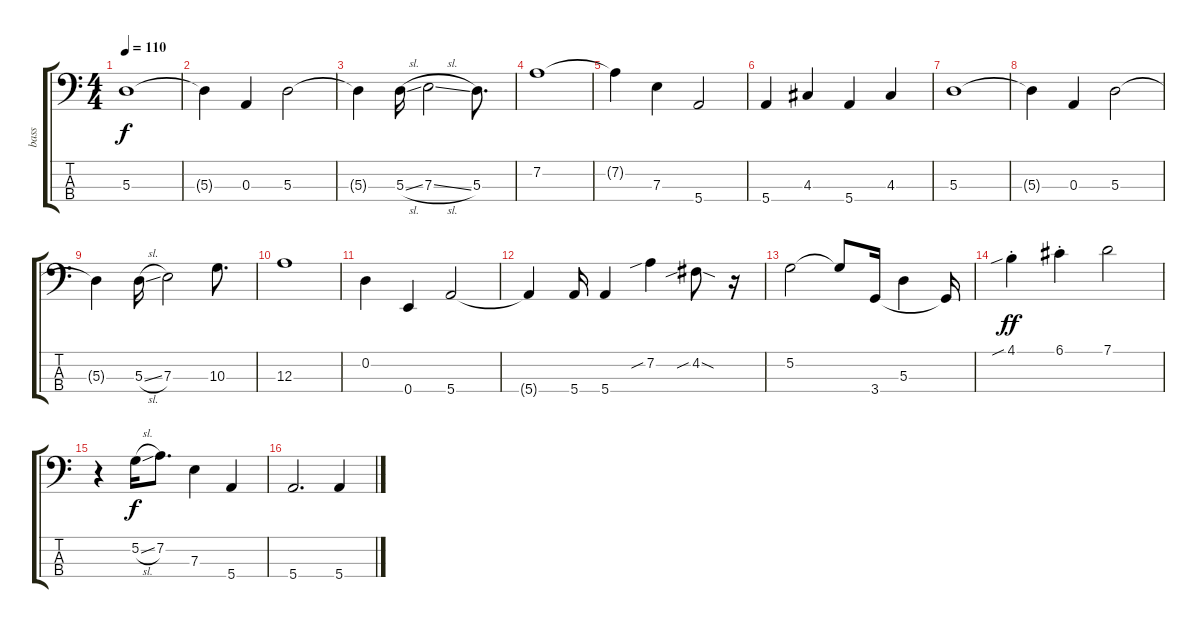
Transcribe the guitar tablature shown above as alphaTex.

\track ("bass" "bass") {instrument electricbassfinger}
\staff {score tabs}
\tuning (G2 D2 A1 E1) {hide}
\ts (4 4)
\tempo 110
\clef f4
\ks c
5.3.1{dy f} |
5.3{t}.4 0.3.4 5.3.2 |
5.3{t}.4 5.3{sl}.16 7.3{sl}.2 5.3.8{d} |
7.2.1 |
7.2{t}.4 7.3.4 5.4.2 |
5.4.4 4.3.4 5.4.4 4.3.4 |
5.3.1 |
5.3{t}.4 0.3.4 5.3.2 |
5.3{t}.4 5.3{sl}.16 7.3.2 10.3.8{d} |
12.3.1 |
0.2.4 0.4.4 5.4.2 |
5.4{t}.4 5.4.16 5.4.4 7.2{sib}.4 4.2{sib sod}.8 r.16 |
5.2.2 5.2{t}.8 3.4.16 5.3.4 3.4{t}.16 |
4.1{sib st}.4{dy ff} 6.1{st}.4 7.1.2 |
r.4 5.2{sl}.16{dy f} 7.2.8{d} 7.3.4 5.4.4 |
5.4.2{d} 5.4.4
